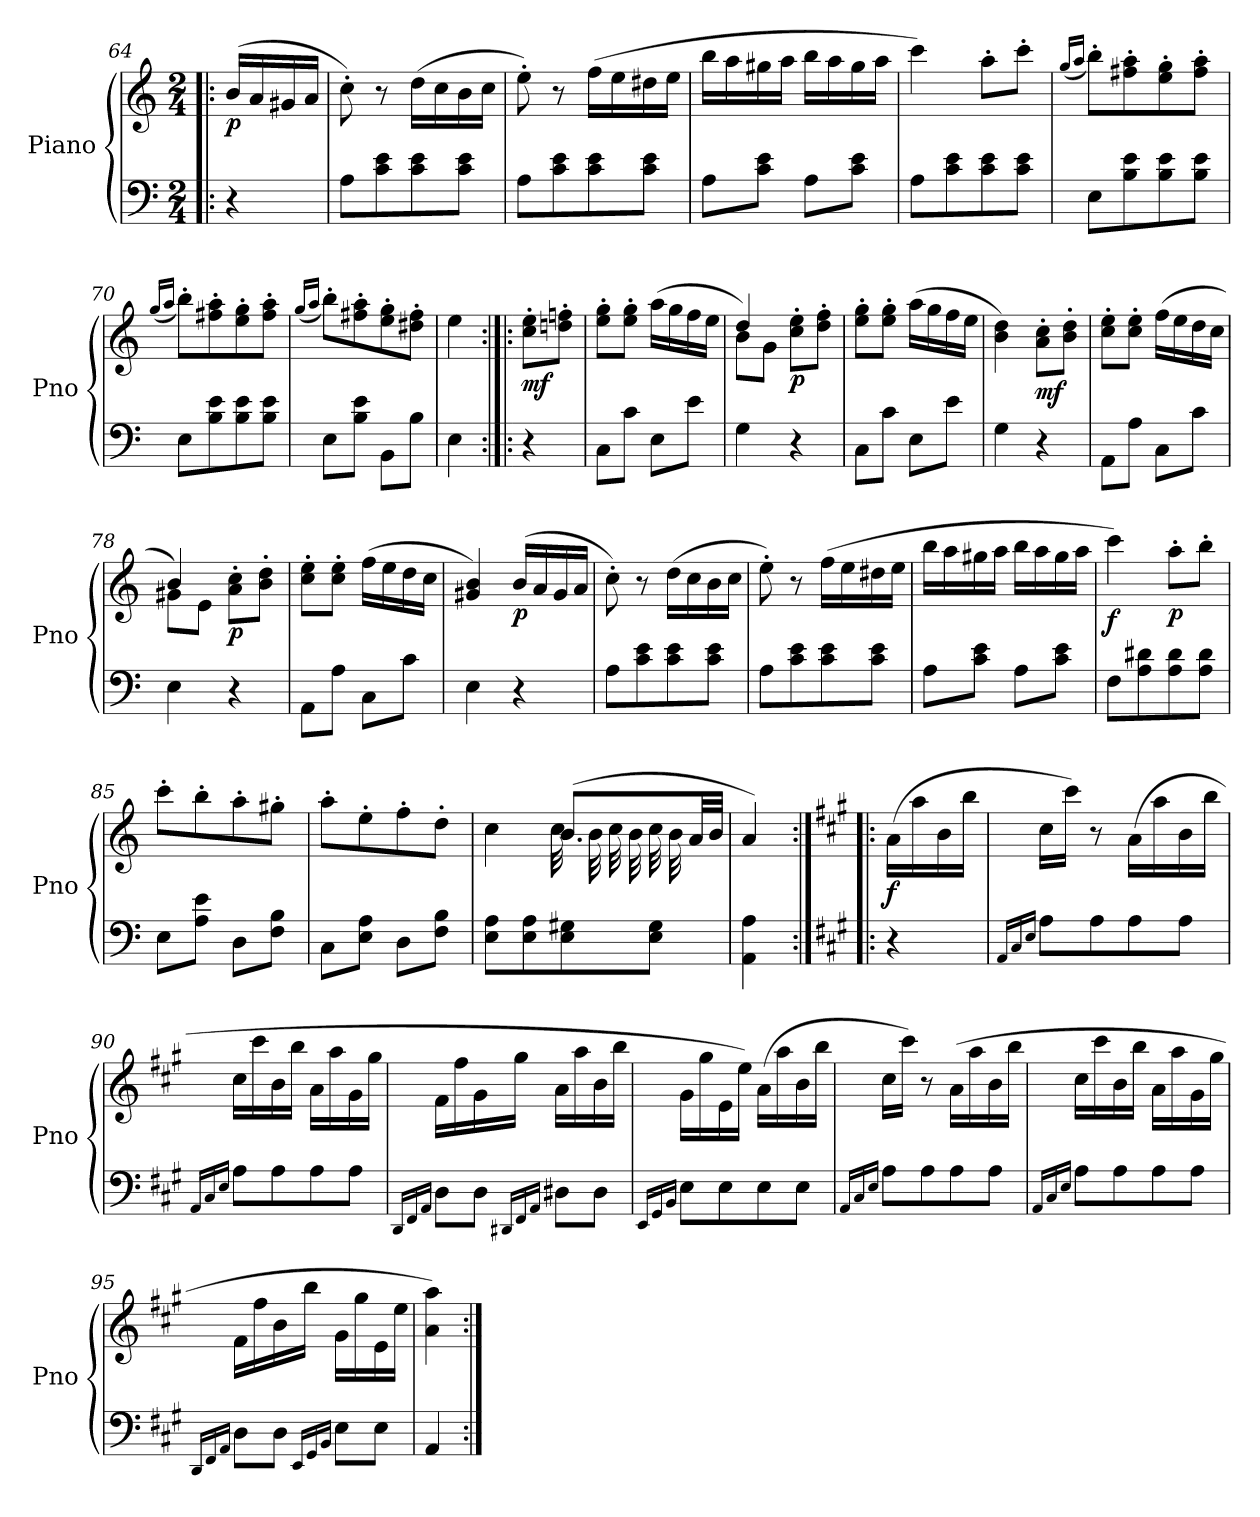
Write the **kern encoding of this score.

**kern	**kern	**dynam
*part1	*part1	*part1
*staff2	*staff1	*staff1/2
*I"Piano	*	*
*I'Pno	*	*
*clefF4	*clefG2	*
*k[]	*k[]	*
*M2/4	*M2/4	*
=64!|:	=64!|:	=64!|:
!	!	!LO:DY:b
4r	(>16b/LL	p
.	16a/	.
.	16g#X/	.
.	16a/JJ	.
=65	=65	=65
8A\L	8cc'\)	.
8c\ 8e\	8r	.
8c\ 8e\	(>16dd\LL	.
.	16cc\	.
8c\ 8e\J	16b\	.
.	16cc\JJ	.
=66	=66	=66
8A\L	8ee'\)	.
8c\ 8e\	8r	.
8c\ 8e\	(>16ff\LL	.
.	16ee\	.
8c\ 8e\J	16dd#X\	.
.	16ee\JJ	.
!!LO:LB:g=z
=67	=67	=67
8A\L	16bb\LL	.
.	16aa\	.
8c\ 8e\J	16gg#X\	.
.	16aa\JJ	.
8A\L	16bb\LL	.
.	16aa\	.
8c\ 8e\J	16gg#\	.
.	16aa\JJ	.
=68	=68	=68
8A\L	4ccc\)	.
8c\ 8e\	.	.
8c\ 8e\	8aa'\L	.
8c\ 8e\J	8ccc'\J	.
=69	=69	=69
.	(<16qgg/LL	.
.	16qaa/JJ	.
8E\L	8bb'\L)	.
8B\ 8e\	8ff#X\' 8aa\'	.
8B\ 8e\	8ee\' 8gg\'	.
8B\ 8e\J	8ff#\' 8aa\'J	.
=70	=70	=70
.	(<16qgg/LL	.
.	16qaa/JJ	.
8E\L	8bb'\L)	.
8B\ 8e\	8ff#X\' 8aa\'	.
8B\ 8e\	8ee\' 8gg\'	.
8B\ 8e\J	8ff#\' 8aa\'J	.
=71	=71	=71
.	(<16qgg/LL	.
.	16qaa/JJ	.
8E\L	8bb'\L)	.
8B\ 8e\J	8ff#X\' 8aa\'	.
8BB\L	8ee\' 8gg\'	.
8B\J	8dd#X\' 8ff#\'J	.
=72	=72	=72
4E\	4ee\	.
!!LO:LB:g=z
=72:|!|:	=72:|!|:	=72:|!|:
!	!	!LO:DY:b
4r	8cc\' 8ee\'L	mf
.	8ddn\' 8ffn\'J	.
=73	=73	=73
8C\L	8ee\' 8gg\'L	.
8c\J	8ee\' 8gg\'J	.
8E\L	(>16aa\LL	.
.	16gg\	.
8e\J	16ff\	.
.	16ee\JJ	.
=74	=74	=74
*	*^	*
4G\	4dd/)	8b\L	.
.	.	8g\J	.
!	!	!	!LO:DY:b
4r	8cc\' 8ee\'L	4ryy	p
.	8dd\' 8ff\'J	.	.
*	*v	*v	*
=75	=75	=75
8C\L	8ee\' 8gg\'L	.
8c\J	8ee\' 8gg\'J	.
8E\L	(>16aa\LL	.
.	16gg\	.
8e\J	16ff\	.
.	16ee\JJ	.
=76	=76	=76
4G\	4b\ 4dd\)	.
!	!	!LO:DY:b
4r	8a\' 8cc\'L	mf
.	8b\' 8dd\'J	.
=77	=77	=77
8AA\L	8cc\' 8ee\'L	.
8A\J	8cc\' 8ee\'J	.
8C\L	(>16ff\LL	.
.	16ee\	.
8c\J	16dd\	.
.	16cc\JJ	.
=78	=78	=78
*	*^	*
4E\	4b/)	8g#X\L	.
.	.	8e\J	.
!	!	!	!LO:DY:b
4r	8a\' 8cc\'L	4ryy	p
.	8b\' 8dd\'J	.	.
*	*v	*v	*
!!LO:PB:g=z
=79	=79	=79
8AA\L	8cc\' 8ee\'L	.
8A\J	8cc\' 8ee\'J	.
8C\L	(>16ff\LL	.
.	16ee\	.
8c\J	16dd\	.
.	16cc\JJ	.
=80	=80	=80
4E\	4g#X/ 4b/)	.
!	!	!LO:DY:b
4r	(>16b/LL	p
.	16a/	.
.	16g#/	.
.	16a/JJ	.
=81	=81	=81
8A\L	8cc'\)	.
8c\ 8e\	8r	.
8c\ 8e\	(>16dd\LL	.
.	16cc\	.
8c\ 8e\J	16b\	.
.	16cc\JJ	.
=82	=82	=82
8A\L	8ee'\)	.
8c\ 8e\	8r	.
8c\ 8e\	(>16ff\LL	.
.	16ee\	.
8c\ 8e\J	16dd#X\	.
.	16ee\JJ	.
=83	=83	=83
!	!	!LO:DY:b
8A\L	16bb\LL	other-dynamics
.	16aa\	.
8c\ 8e\J	16gg#X\	.
.	16aa\JJ	.
8A\L	16bb\LL	.
.	16aa\	.
8c\ 8e\J	16gg#\	.
.	16aa\JJ	.
!!LO:LB:g=z
=84	=84	=84
!	!	!LO:DY:b
8F\L	4ccc\)	f
8A\ 8d#X\	.	.
!	!	!LO:DY:b
8A\ 8d#\	8aa'\L	p
8A\ 8d#\J	8bb'\J	.
=85	=85	=85
8E\L	8ccc'\L	.
8A\ 8e\J	8bb'\	.
8D\L	8aa'\	.
8F\ 8B\J	8gg#X'\J	.
=86	=86	=86
8C\L	8aa'\L	.
8E\ 8A\J	8ee'\	.
8D\L	8ff'\	.
8F\ 8B\J	8dd'\J	.
=87	=87	=87
*	*^	*
8E\ 8A\L	4cc\	4ryy	.
8E\ 8A\	.	.	.
8E\ 8G#X\	(<8.b/L	32cc!	.
.	.	32b!	.
.	.	32cc!	.
.	.	32b!	.
8E\ 8G#\J	.	32cc!	.
.	.	32b!	.
.	32a/LL	16ryy	.
.	32b/JJJ	.	.
*	*v	*v	*
=88	=88	=88
4AA\ 4A\	4a/)	.
=88:|!|:	=88:|!|:	=88:|!|:
*k[f#c#g#]	*k[f#c#g#]	*
!	!	!LO:DY:b
4r	(>16a\LL	f
.	16aa\	.
.	16b\	.
.	16bb\JJ	.
!!LO:LB:g=z
=89	=89	=89
16qAA/LL	.	.
16qC#/	.	.
16qE/JJ	.	.
8A\L	16cc#\LL	.
.	16ccc#\JJ)	.
8A\	8r	.
8A\	(>16a\LL	.
.	16aa\	.
8A\J	16b\	.
.	16bb\JJ	.
=90	=90	=90
16qAA/LL	.	.
16qC#/	.	.
16qE/JJ	.	.
8A\L	16cc#\LL	.
.	16ccc#\	.
8A\	16b\	.
.	16bb\JJ	.
8A\	16a\LL	.
.	16aa\	.
8A\J	16g#\	.
.	16gg#\JJ	.
=91	=91	=91
16qDD/LL	.	.
16qFF#/	.	.
16qAA/JJ	.	.
8D\L	16f#\LL	.
.	16ff#\	.
8D\J	16g#\	.
.	16gg#\JJ	.
16qDD#X/LL	.	.
16qFF#/	.	.
16qAA/JJ	.	.
8D#X\L	16a\LL	.
.	16aa\	.
8D#\J	16b\	.
.	16bb\JJ	.
!!LO:LB:g=z
=92	=92	=92
16qEE/LL	.	.
16qGG#/	.	.
16qBB/JJ	.	.
8E\L	16g#\LL	.
.	16gg#\	.
8E\	16e\	.
.	16ee\JJ)	.
8E\	(>16a\LL	.
.	16aa\	.
8E\J	16b\	.
.	16bb\JJ	.
=93	=93	=93
16qAA/LL	.	.
16qC#/	.	.
16qE/JJ	.	.
8A\L	16cc#\LL	.
.	16ccc#\JJ)	.
8A\	8r	.
8A\	(>16a\LL	.
.	16aa\	.
8A\J	16b\	.
.	16bb\JJ	.
=94	=94	=94
16qAA/LL	.	.
16qC#/	.	.
16qE/JJ	.	.
8A\L	16cc#\LL	.
.	16ccc#\	.
8A\	16b\	.
.	16bb\JJ	.
8A\	16a\LL	.
.	16aa\	.
8A\J	16g#\	.
.	16gg#\JJ	.
!!LO:LB:g=z
=95	=95	=95
16qDD/LL	.	.
16qFF#/	.	.
16qAA/JJ	.	.
8D\L	16f#\LL	.
.	16ff#\	.
8D\J	16b\	.
.	16bb\JJ	.
16qEE/LL	.	.
16qGG#/	.	.
16qBB/JJ	.	.
8E\L	16g#\LL	.
.	16gg#\	.
8E\J	16e\	.
.	16ee\JJ	.
=96	=96	=96
4AA/	4a\ 4aa\)	.
=:|!	=:|!	=:|!
*-	*-	*-
